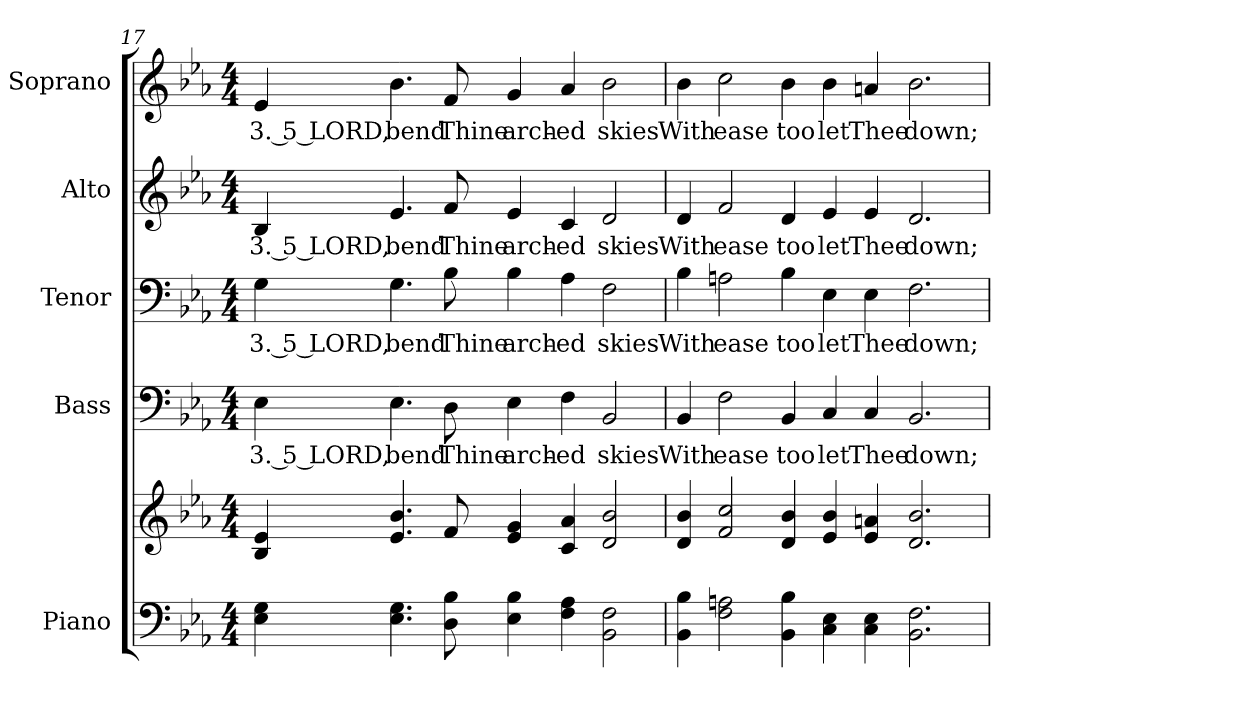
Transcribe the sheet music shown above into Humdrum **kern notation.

**kern	**kern	**kern	**text	**kern	**text	**kern	**text	**kern	**text
*part5	*part5	*part4	*part4	*part3	*part3	*part2	*part2	*part1	*part1
*staff6	*staff5	*staff4	*staff4	*staff3	*staff3	*staff2	*staff2	*staff1	*staff1
*I"Piano	*	*I"Bass	*	*I"Tenor	*	*I"Alto	*	*I"Soprano	*
*I'Pno.	*	*I'B.	*	*I'T.	*	*I'A.	*	*I'S.	*
!!LO:PB:g=z
*clefF4	*clefG2	*clefF4	*	*clefF4	*	*clefG2	*	*clefG2	*
*k[b-e-a-]	*k[b-e-a-]	*k[b-e-a-]	*	*k[b-e-a-]	*	*k[b-e-a-]	*	*k[b-e-a-]	*
*E-:	*E-:	*E-:	*	*E-:	*	*E-:	*	*E-:	*
*M4/4	*M4/4	*M4/4	*	*M4/4	*	*M4/4	*	*M4/4	*
=17	=17	=17	=17	=17	=17	=17	=17	=17	=17
!	!	!	!LO:LY:b:color=#000000	!	!	!	!	!	!
!	!	!	!	!	!LO:LY:b:color=#000000	!	!	!	!
!	!	!	!	!	!	!	!LO:LY:b:color=#000000	!	!
!	!	!	!	!	!	!	!	!	!LO:LY:b:color=#000000
4E-i\ 4Gi	4B-i/ 4e-i	4E-i\	3. 5 LORD,	4Gi\	3. 5 LORD,	4B-i/	3. 5 LORD,	4e-i/	3. 5 LORD,
!	!	!	!LO:LY:b:color=#000000	!	!	!	!	!	!
!	!	!	!	!	!LO:LY:b:color=#000000	!	!	!	!
!	!	!	!	!	!	!	!LO:LY:b:color=#000000	!	!
!	!	!	!	!	!	!	!	!	!LO:LY:b:color=#000000
4.E-i\ 4.Gi	4.e-i/ 4.b-i	4.E-i\	bend	4.Gi\	bend	4.e-i/	bend	4.b-i\	bend
!	!	!	!LO:LY:b:color=#000000	!	!	!	!	!	!
!	!	!	!	!	!LO:LY:b:color=#000000	!	!	!	!
!	!	!	!	!	!	!	!LO:LY:b:color=#000000	!	!
!	!	!	!	!	!	!	!	!	!LO:LY:b:color=#000000
8Di\ 8B-i	8fi/	8Di\	Thine	8B-i\	Thine	8fi/	Thine	8fi/	Thine
!	!	!	!LO:LY:b:color=#000000	!	!	!	!	!	!
!	!	!	!	!	!LO:LY:b:color=#000000	!	!	!	!
!	!	!	!	!	!	!	!LO:LY:b:color=#000000	!	!
!	!	!	!	!	!	!	!	!	!LO:LY:b:color=#000000
4E-i\ 4B-i	4e-i/ 4gi	4E-i\	arch-	4B-i\	arch-	4e-i/	arch-	4gi/	arch-
!	!	!	!LO:LY:b:color=#000000	!	!	!	!	!	!
!	!	!	!	!	!LO:LY:b:color=#000000	!	!	!	!
!	!	!	!	!	!	!	!LO:LY:b:color=#000000	!	!
!	!	!	!	!	!	!	!	!	!LO:LY:b:color=#000000
4Fi\ 4A-i	4ci/ 4a-i	4Fi\	-ed	4A-i\	-ed	4ci/	-ed	4a-i/	-ed
!	!	!	!LO:LY:b:color=#000000	!	!	!	!	!	!
!	!	!	!	!	!LO:LY:b:color=#000000	!	!	!	!
!	!	!	!	!	!	!	!LO:LY:b:color=#000000	!	!
!	!	!	!	!	!	!	!	!	!LO:LY:b:color=#000000
2BB-i\ 2Fi	2di/ 2b-i	2BB-i/	skies	2Fi\	skies	2di/	skies	2b-i\	skies
!!LO:PB:g=z
=18	=18	=18	=18	=18	=18	=18	=18	=18	=18
!	!	!	!LO:LY:b:color=#000000	!	!	!	!	!	!
!	!	!	!	!	!LO:LY:b:color=#000000	!	!	!	!
!	!	!	!	!	!	!	!LO:LY:b:color=#000000	!	!
!	!	!	!	!	!	!	!	!	!LO:LY:b:color=#000000
4BB-i\ 4B-i	4di/ 4b-i	4BB-i/	With	4B-i\	With	4di/	With	4b-i\	With
!	!	!	!LO:LY:b:color=#000000	!	!	!	!	!	!
!	!	!	!	!	!LO:LY:b:color=#000000	!	!	!	!
!	!	!	!	!	!	!	!LO:LY:b:color=#000000	!	!
!	!	!	!	!	!	!	!	!	!LO:LY:b:color=#000000
2Fi\ 2Ani	2fi/ 2cci	2Fi\	ease	2Ani\	ease	2fi/	ease	2cci\	ease
!	!	!	!LO:LY:b:color=#000000	!	!	!	!	!	!
!	!	!	!	!	!LO:LY:b:color=#000000	!	!	!	!
!	!	!	!	!	!	!	!LO:LY:b:color=#000000	!	!
!	!	!	!	!	!	!	!	!	!LO:LY:b:color=#000000
4BB-i\ 4B-i	4di/ 4b-i	4BB-i/	too	4B-i\	too	4di/	too	4b-i\	too
!	!	!	!LO:LY:b:color=#000000	!	!	!	!	!	!
!	!	!	!	!	!LO:LY:b:color=#000000	!	!	!	!
!	!	!	!	!	!	!	!LO:LY:b:color=#000000	!	!
!	!	!	!	!	!	!	!	!	!LO:LY:b:color=#000000
4Ci\ 4E-i	4e-i/ 4b-i	4Ci/	let	4E-i\	let	4e-i/	let	4b-i\	let
!	!	!	!LO:LY:b:color=#000000	!	!	!	!	!	!
!	!	!	!	!	!LO:LY:b:color=#000000	!	!	!	!
!	!	!	!	!	!	!	!LO:LY:b:color=#000000	!	!
!	!	!	!	!	!	!	!	!	!LO:LY:b:color=#000000
4Ci\ 4E-i	4e-i/ 4ani	4Ci/	Thee	4E-i\	Thee	4e-i/	Thee	4ani/	Thee
!	!	!	!LO:LY:b:color=#000000	!	!	!	!	!	!
!	!	!	!	!	!LO:LY:b:color=#000000	!	!	!	!
!	!	!	!	!	!	!	!LO:LY:b:color=#000000	!	!
!	!	!	!	!	!	!	!	!	!LO:LY:b:color=#000000
2.BB-i\ 2.Fi	2.di/ 2.b-i	2.BB-i/	down;	2.Fi\	down;	2.di/	down;	2.b-i\	down;
=	=	=	=	=	=	=	=	=	=
*-	*-	*-	*-	*-	*-	*-	*-	*-	*-
